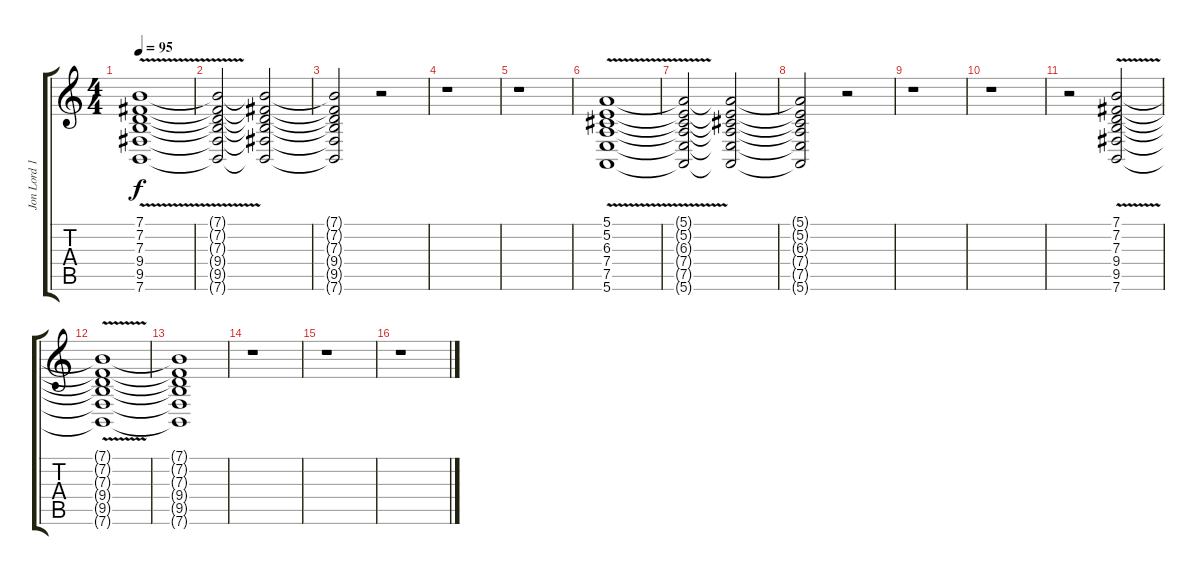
\track ("Jon Lord 1" "Jon Lord 1") {instrument drawbarorgan}
\staff {score tabs}
\tuning (E4 B3 G3 D3 A2 E2) {hide}
\ts (4 4)
\tempo 95
\clef g2
\ks c
(7.1{v} 7.2{v} 7.3{v} 9.4{v} 9.5{v} 7.6{v}).1{dy f volume 14} |
(7.1{t} 7.2{t} 7.3{t} 9.4{t} 9.5{t} 7.6{t}).2 (7.1{t} 7.2{t} 7.3{t} 9.4{t} 9.5{t} 7.6{t}).2{volume 0} |
(7.1{t} 7.2{t} 7.3{t} 9.4{t} 9.5{t} 7.6{t}).2 r.2 |
r.1 |
r.1 |
(5.1{v} 5.2{v} 6.3{v} 7.4{v} 7.5{v} 5.6{v}).1{volume 14} |
(5.1{t} 5.2{t} 6.3{t} 7.4{t} 7.5{t} 5.6{t}).2 (5.1{t} 5.2{t} 6.3{t} 7.4{t} 7.5{t} 5.6{t}).2{volume 0} |
(5.1{t} 5.2{t} 6.3{t} 7.4{t} 7.5{t} 5.6{t}).2 r.2 |
r.1 |
r.1 |
r.2 (7.1{v} 7.2{v} 7.3 9.4{v} 9.5{v} 7.6{v}).2{volume 14} |
(7.1{t} 7.2{t} 7.3{t} 9.4{t} 9.5{t} 7.6{t}).1 |
(7.1{t} 7.2{t} 7.3{t} 9.4{t} 9.5{t} 7.6{t}).1{volume 0} |
r.1 |
r.1 |
r.1
